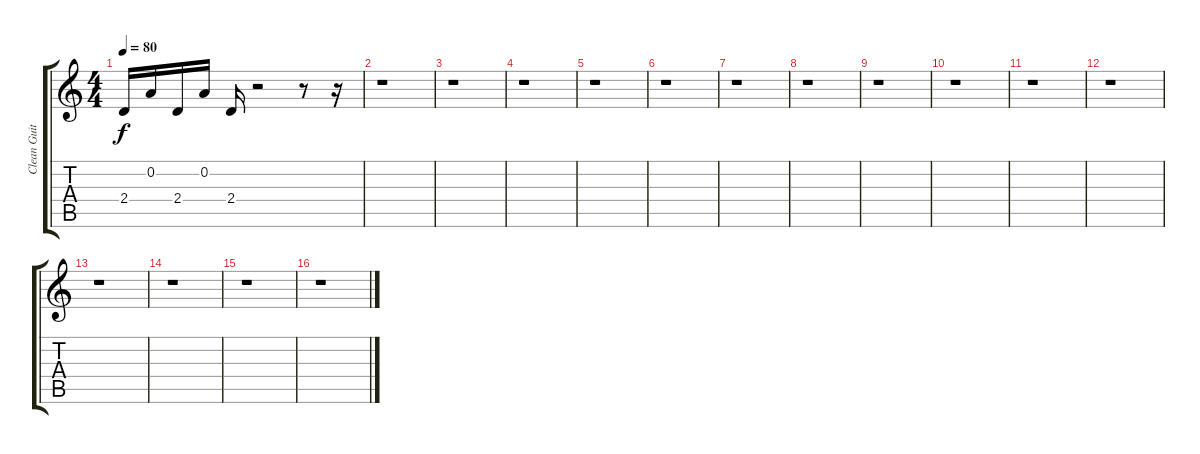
\track ("Clean Guitar 2" "Clean Guit") {instrument acousticguitarsteel}
\staff {score tabs}
\tuning (D4 A3 F3 C3 G2 D2) {hide}
\ts (4 4)
\tempo 80
\clef g2
\ks c
2.4.16{dy f} 0.2.16 2.4.16 0.2.16 2.4.16 r.2 r.8 r.16 |
r.1 |
r.1 |
r.1 |
r.1 |
r.1 |
r.1 |
r.1 |
r.1 |
r.1 |
r.1 |
r.1 |
r.1 |
r.1 |
r.1 |
r.1
